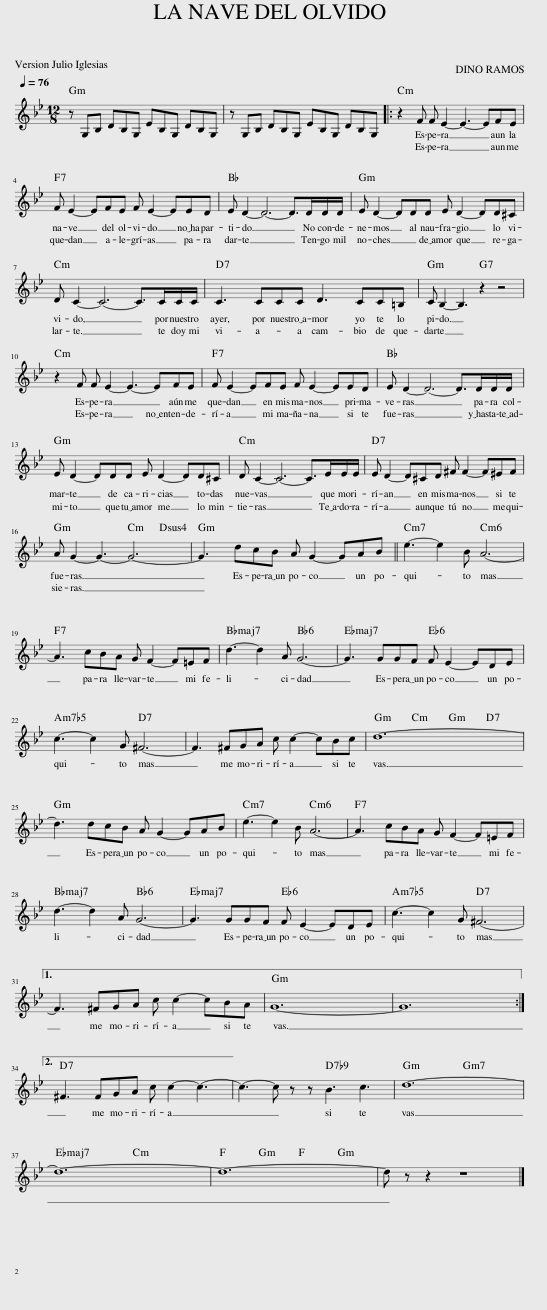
X:1
L:1/8
Q:1/4=76
M:12/8
I:linebreak $
K:Bb
V:1 treble
V:1
 z G,B, DB,G, EB,G, DB,G, | z G,B, DB,G, EB,G, DB,G, |: z2 F F E2- E3- EFE |$ F E2- EFE F E2- EED | E D2- D6- D>DD/D/ | %5
 E D2- DDD E D2- DD^C |$ D C2- C6- C>CC/C/ | C3 CCC D3 CC=B, | C B,2- B,3 z2 z4 |$ z2 F F E2- E3- EFE | %10
 F E2- EFE F E2- EED | E D2- D6- D>DD/D/ |$ E D2- DDD E D2- DD^C | D C2- C6- C>EE/E/ | E D2- D^CD ^F F2- F^EF |$ %15
 A G2- G3- G6- | G3 dcB A G2- GAB || e3- e2 B A6- |$ A3 cBA G F2- F=EF | d3- d2 A G6- | %20
 G3 GGF F E2- EDE |$ c3- c2 G ^F6- | F3 ^FGA c c2- cBc | d12- |$ d3 dcB A G2- GAB | %25
 e3- e2 B A6- | A3 cBA G F2- F=EF |$ d3- d2 A G6- | G3 GGF F E2- EDE | c3- c2 G ^F6- |1$ %30
 F3 ^FGA c c2- cBA | G12- | G12 :|2$ ^F3 FGA c c2- c3- || c3- c z z B3 c3 | %35
 d12- |$ d12- | d12- | d z z2 z8 |] %39
